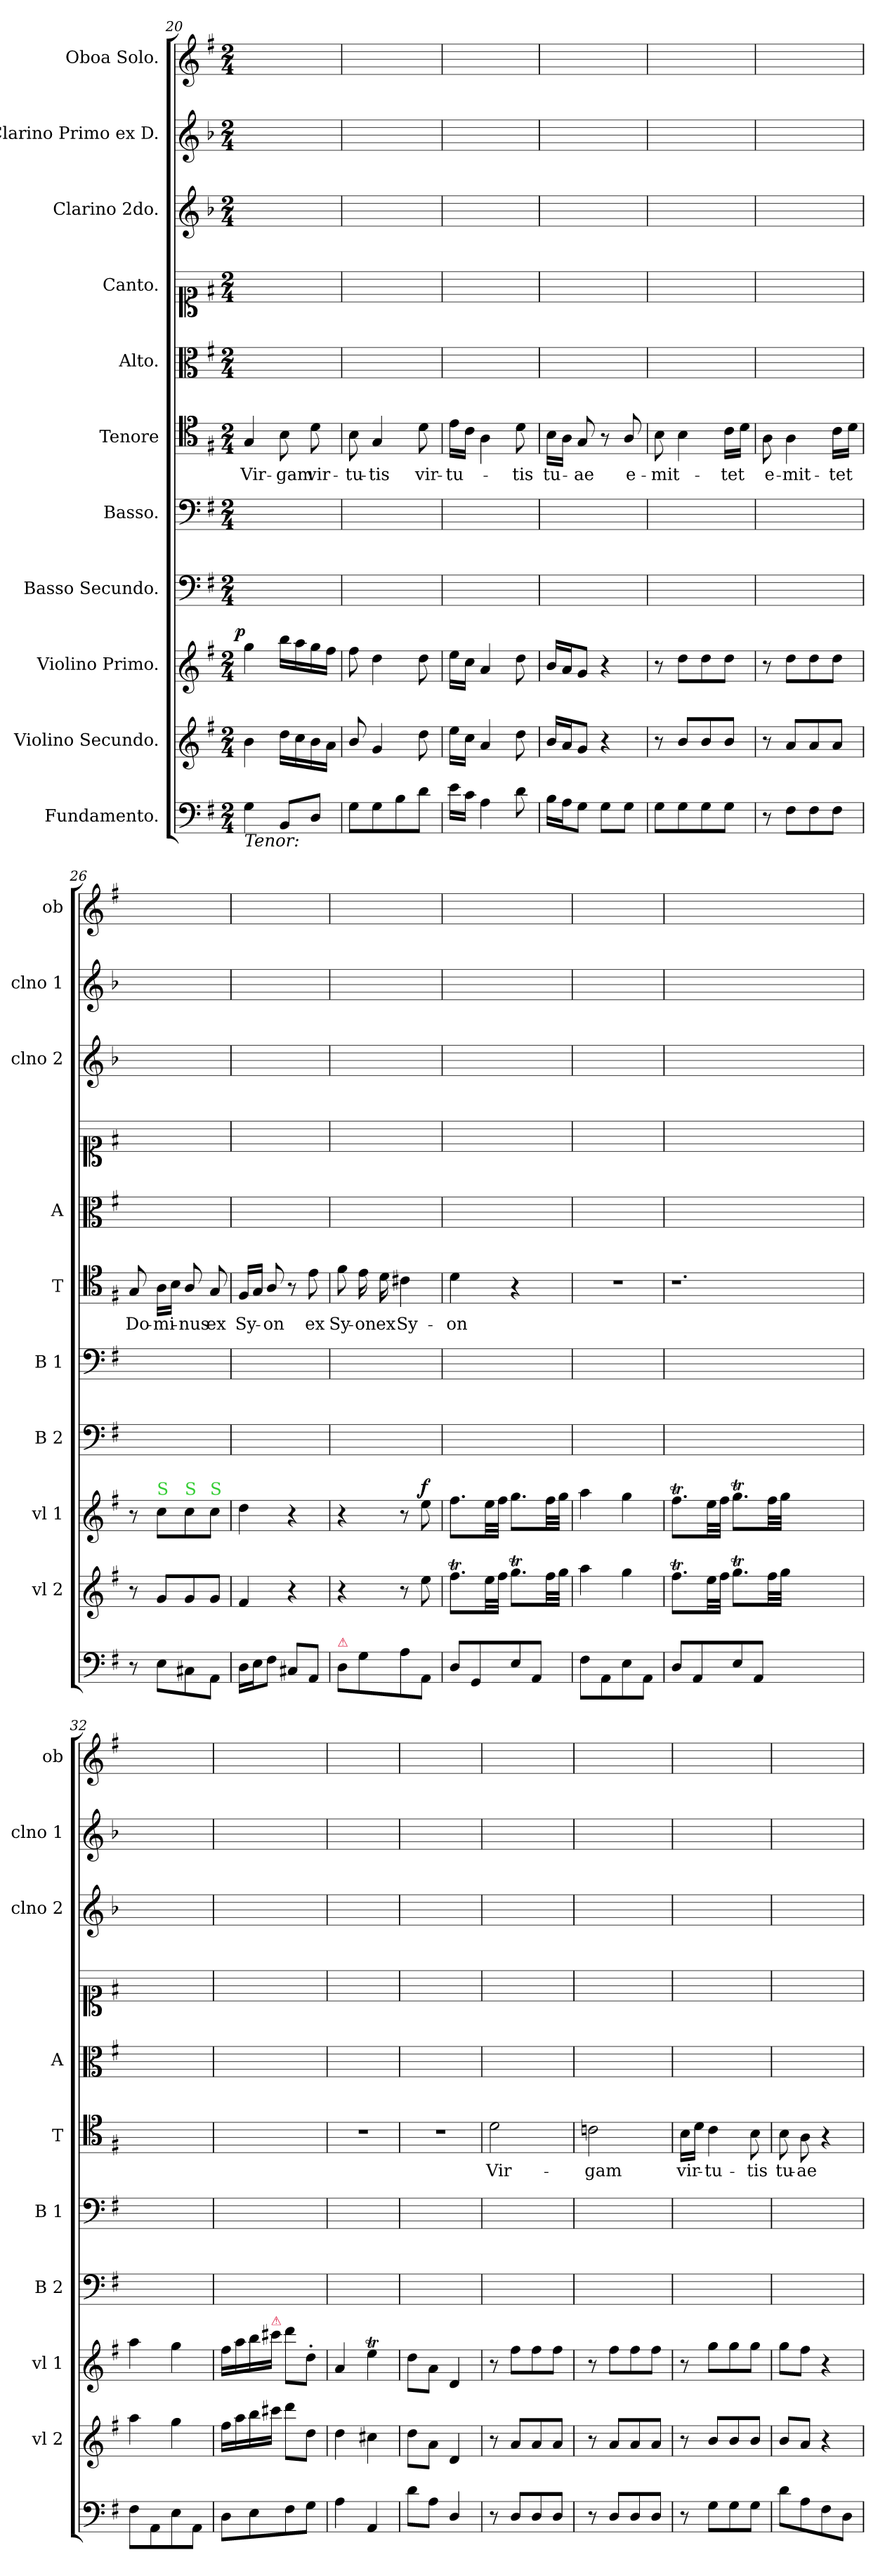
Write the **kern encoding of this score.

**kern	**dynam	**kern	**dynam	**kern	**dynam	**kern	**kern	**kern	**text	**kern	**kern	**kern	**kern	**kern
*part11	*part11	*part10	*part10	*part9	*part9	*part8	*part7	*part6	*part6	*part5	*part4	*part3	*part2	*part1
*staff11	*staff11	*staff10	*staff10	*staff9	*staff9	*staff8	*staff7	*staff6	*staff6	*staff5	*staff4	*staff3	*staff2	*staff1
*I"Fundamento.	*	*I"Violino Secundo.	*	*I"Violino Primo.	*	*I"Basso Secundo.	*I"Basso.	*I"Tenore	*	*I"Alto.	*I"Canto.	*I"Clarino 2do.	*I"Clarino Primo ex D.	*I"Oboa Solo.
*	*	*I'vl 2	*	*I'vl 1	*	*I'B 2	*I'B 1	*I'T	*	*I'A	*	*I'clno 2	*I'clno 1	*I'ob
*clefF4	*	*clefG2	*	*clefG2	*	*clefF4	*clefF4	*clefC4	*	*clefC3	*clefC1	*clefG2	*clefG2	*clefG2
*	*	*	*	*	*	*	*	*	*	*	*	*ITrd-1c-2	*ITrd-1c-2	*
*k[f#]	*	*k[f#]	*	*k[f#]	*	*k[f#]	*k[f#]	*k[f#]	*	*k[f#]	*k[f#]	*k[f#]	*k[f#]	*k[f#]
*G:	*	*G:	*	*G:	*	*G:	*G:	*G:	*	*G:	*G:	*G:	*G:	*G:
*M2/4	*	*M2/4	*	*M2/4	*	*M2/4	*M2/4	*M2/4	*	*M2/4	*M2/4	*M2/4	*M2/4	*M2/4
=20	=20	=20	=20	=20	=20	=20	=20	=20	=20	=20	=20	=20	=20	=20
!LO:TX:b:i:t=Tenor&colon;	!	!	!	!	!	!	!	!	!	!	!	!	!	!
!	!LO:DY:a	!	!LO:DY:a	!	!LO:DY:a:rj	!	!	!	!	!	!	!	!	!
4G\	piano	4b\	piano	4gg\	p.	2ryy	2ryy	4G/	Vir-	2ryy	2ryy	2ryy	2ryy	2ryy
8BB/L	.	16dd\LL	.	16bb\LL	.	.	.	8B\	-gam	.	.	.	.	.
.	.	16cc\	.	16aa\	.	.	.	.	.	.	.	.	.	.
8D/J	.	16b\	.	16gg\	.	.	.	8d\	vir-	.	.	.	.	.
.	.	16a\JJ	.	16ff#\JJ	.	.	.	.	.	.	.	.	.	.
=21	=21	=21	=21	=21	=21	=21	=21	=21	=21	=21	=21	=21	=21	=21
8G\L	.	8b/	.	8ff#\	.	2ryy	2ryy	8B\	-tu-	2ryy	2ryy	2ryy	2ryy	2ryy
8G\	.	4g/	.	4dd\	.	.	.	4G/	-tis	.	.	.	.	.
8B\	.	.	.	.	.	.	.	.	.	.	.	.	.	.
8d\J	.	8dd\	.	8dd\	.	.	.	8d\	vir-	.	.	.	.	.
=22	=22	=22	=22	=22	=22	=22	=22	=22	=22	=22	=22	=22	=22	=22
16e\LL	.	16ee\LL	.	16ee\LL	.	2ryy	2ryy	16e\LL	-tu-	2ryy	2ryy	2ryy	2ryy	2ryy
16c\JJ	.	16cc\JJ	.	16cc\JJ	.	.	.	16c\JJ	.	.	.	.	.	.
4A\	.	4a/	.	4a/	.	.	.	4A\	.	.	.	.	.	.
8d\	.	8dd\	.	8dd\	.	.	.	8d\	-tis	.	.	.	.	.
=23	=23	=23	=23	=23	=23	=23	=23	=23	=23	=23	=23	=23	=23	=23
16B\LL	.	16b/LL	.	16b/LL	.	2ryy	2ryy	16B\LL	tu-	2ryy	2ryy	2ryy	2ryy	2ryy
16A\J	.	16a/J	.	16a/J	.	.	.	16A\JJ	.	.	.	.	.	.
8G\J	.	8g/J	.	8g/J	.	.	.	8G/	-ae	.	.	.	.	.
8G\L	.	4r	.	4r	.	.	.	8r	.	.	.	.	.	.
8G\J	.	.	.	.	.	.	.	8A/	e-	.	.	.	.	.
=24	=24	=24	=24	=24	=24	=24	=24	=24	=24	=24	=24	=24	=24	=24
8G\L	.	8r	.	8r	.	2ryy	2ryy	8B\	-mit-	2ryy	2ryy	2ryy	2ryy	2ryy
8G\	.	8b/L	.	8dd\L	.	.	.	4B\	.	.	.	.	.	.
8G\	.	8b/	.	8dd\	.	.	.	.	.	.	.	.	.	.
8G\J	.	8b/J	.	8dd\J	.	.	.	16c\LL	-tet	.	.	.	.	.
.	.	.	.	.	.	.	.	16d\JJ	.	.	.	.	.	.
=25	=25	=25	=25	=25	=25	=25	=25	=25	=25	=25	=25	=25	=25	=25
8r	.	8r	.	8r	.	2ryy	2ryy	8A\	e-	2ryy	2ryy	2ryy	2ryy	2ryy
8F#\L	.	8a/L	.	8dd\L	.	.	.	4A\	-mit-	.	.	.	.	.
8F#\	.	8a/	.	8dd\	.	.	.	.	.	.	.	.	.	.
8F#\J	.	8a/J	.	8dd\J	.	.	.	16c\LL	-tet	.	.	.	.	.
.	.	.	.	.	.	.	.	16d\JJ	.	.	.	.	.	.
=26	=26	=26	=26	=26	=26	=26	=26	=26	=26	=26	=26	=26	=26	=26
8r	.	8r	.	8r	.	2ryy	2ryy	8G/	Do-	2ryy	2ryy	2ryy	2ryy	2ryy
!	!	!	!	!LO:TX:a:color=limegreen:t=S	!	!	!	!	!	!	!	!	!	!
8E\L	.	8g/L	.	8cc\L	.	.	.	16A\LL	-mi-	.	.	.	.	.
.	.	.	.	.	.	.	.	16B\JJ	.	.	.	.	.	.
!	!	!	!	!LO:TX:a:color=limegreen:t=S	!	!	!	!	!	!	!	!	!	!
8C#X\	.	8g/	.	8cc\	.	.	.	8A/	-nus	.	.	.	.	.
!	!	!	!	!LO:TX:a:color=limegreen:t=S	!	!	!	!	!	!	!	!	!	!
8AA\J	.	8g/J	.	8cc\J	.	.	.	8G/	ex	.	.	.	.	.
=27	=27	=27	=27	=27	=27	=27	=27	=27	=27	=27	=27	=27	=27	=27
16D\LL	.	4f#/	.	4dd\	.	2ryy	2ryy	16F#/LL	Sy-	2ryy	2ryy	2ryy	2ryy	2ryy
16E\J	.	.	.	.	.	.	.	16G/JJ	.	.	.	.	.	.
8F#\J	.	.	.	.	.	.	.	8A/	-on	.	.	.	.	.
8C#X/L	.	4r	.	4r	.	.	.	8r	.	.	.	.	.	.
8AA/J	.	.	.	.	.	.	.	8e\	ex	.	.	.	.	.
=28	=28	=28	=28	=28	=28	=28	=28	=28	=28	=28	=28	=28	=28	=28
!LO:TX:a:color=crimson:t=⚠	!	!	!	!	!	!	!	!	!	!	!	!	!	!
!	!	!	!LO:DY:a	!	!	!	!	!	!	!	!	!	!	!
8D\L	.	4r	fort.	4r	.	2ryy	2ryy	8f#\	Sy-	2ryy	2ryy	2ryy	2ryy	2ryy
8G\	.	.	.	.	.	.	.	16e\	-on	.	.	.	.	.
.	.	.	.	.	.	.	.	16d\	ex	.	.	.	.	.
8A\	.	8r	.	8r	.	.	.	4c#X\	Sy-	.	.	.	.	.
!	!	!	!	!	!LO:DY:a	!	!	!	!	!	!	!	!	!
8AA/J	.	8ee\	.	8ee\	f.	.	.	.	.	.	.	.	.	.
=29	=29	=29	=29	=29	=29	=29	=29	=29	=29	=29	=29	=29	=29	=29
8D/L	.	8.ff#t\L	.	8.ff#\L	.	2ryy	2ryy	4d\	-on	2ryy	2ryy	2ryy	2ryy	2ryy
8GG/	.	.	.	.	.	.	.	.	.	.	.	.	.	.
.	.	32ee\LL	.	32ee\LL	.	.	.	.	.	.	.	.	.	.
.	.	32ff#\JJJ	.	32ff#\JJJ	.	.	.	.	.	.	.	.	.	.
8E/	.	8.ggT\L	.	8.gg\L	.	.	.	4r	.	.	.	.	.	.
8AA/J	.	.	.	.	.	.	.	.	.	.	.	.	.	.
.	.	32ff#\LL	.	32ff#\LL	.	.	.	.	.	.	.	.	.	.
.	.	32gg\JJJ	.	32gg\JJJ	.	.	.	.	.	.	.	.	.	.
=30	=30	=30	=30	=30	=30	=30	=30	=30	=30	=30	=30	=30	=30	=30
8F#\L	.	4aa\	.	4aa\	.	2ryy	2ryy	2r	.	2ryy	2ryy	2ryy	2ryy	2ryy
8AA\	.	.	.	.	.	.	.	.	.	.	.	.	.	.
8E\	.	4gg\	.	4gg\	.	.	.	.	.	.	.	.	.	.
8AA\J	.	.	.	.	.	.	.	.	.	.	.	.	.	.
=31	=31	=31	=31	=31	=31	=31	=31	=31	=31	=31	=31	=31	=31	=31
8D/L	.	8.ff#t\L	.	8.ff#t\L	.	2ryy	2ryy	1.r	.	2ryy	2ryy	2ryy	2ryy	2ryy
8AA/	.	.	.	.	.	.	.	.	.	.	.	.	.	.
.	.	32ee\LL	.	32ee\LL	.	.	.	.	.	.	.	.	.	.
.	.	32ff#\JJJ	.	32ff#\JJJ	.	.	.	.	.	.	.	.	.	.
8E/	.	8.ggT\L	.	8.ggT\L	.	.	.	.	.	.	.	.	.	.
8AA/J	.	.	.	.	.	.	.	.	.	.	.	.	.	.
.	.	32ff#\LL	.	32ff#\LL	.	.	.	.	.	.	.	.	.	.
.	.	32gg\JJJ	.	32gg\JJJ	.	.	.	.	.	.	.	.	.	.
1ryy	.	1ryy	.	1ryy	.	1ryy	1ryy	.	.	1ryy	1ryy	1ryy	1ryy	1ryy
=32	=32	=32	=32	=32	=32	=32	=32	=32	=32	=32	=32	=32	=32	=32
8F#\L	.	4aa\	.	4aa\	.	2ryy	2ryy	2ryy	.	2ryy	2ryy	2ryy	2ryy	2ryy
8AA\	.	.	.	.	.	.	.	.	.	.	.	.	.	.
8E\	.	4gg\	.	4gg\	.	.	.	.	.	.	.	.	.	.
8AA\J	.	.	.	.	.	.	.	.	.	.	.	.	.	.
=33	=33	=33	=33	=33	=33	=33	=33	=33	=33	=33	=33	=33	=33	=33
8D\L	.	16ff#\LL	.	16ff#\LL	.	2ryy	2ryy	2ryy	.	2ryy	2ryy	2ryy	2ryy	2ryy
.	.	16aa\	.	16aa\	.	.	.	.	.	.	.	.	.	.
8E\	.	16bb\	.	16bb\	.	.	.	.	.	.	.	.	.	.
!	!	!	!	!LO:TX:a:color=crimson:t=⚠	!	!	!	!	!	!	!	!	!	!
.	.	16ccc#X\JJ	.	16ccc#X\JJ	.	.	.	.	.	.	.	.	.	.
8F#\	.	8ddd\L	.	8ddd\L	.	.	.	.	.	.	.	.	.	.
8G\J	.	8dd\J	.	8dd'\J	.	.	.	.	.	.	.	.	.	.
=34	=34	=34	=34	=34	=34	=34	=34	=34	=34	=34	=34	=34	=34	=34
4A\	.	4dd\	.	4a/	.	2ryy	2ryy	2r	.	2ryy	2ryy	2ryy	2ryy	2ryy
4AA/	.	4cc#X\	.	4eeT\	.	.	.	.	.	.	.	.	.	.
=35	=35	=35	=35	=35	=35	=35	=35	=35	=35	=35	=35	=35	=35	=35
8d\L	.	8dd\L	.	8dd\L	.	2ryy	2ryy	2r	.	2ryy	2ryy	2ryy	2ryy	2ryy
8A\J	.	8a\J	.	8a\J	.	.	.	.	.	.	.	.	.	.
4D/	.	4d/	.	4d/	.	.	.	.	.	.	.	.	.	.
=36	=36	=36	=36	=36	=36	=36	=36	=36	=36	=36	=36	=36	=36	=36
!	!	!	!LO:DY:a	!	!LO:DY:a	!	!	!	!	!	!	!	!	!
8r	.	8r	piano	8r	piano	2ryy	2ryy	2d\	Vir-	2ryy	2ryy	2ryy	2ryy	2ryy
8D/L	.	8a/L	.	8ff#\L	.	.	.	.	.	.	.	.	.	.
8D/	.	8a/	.	8ff#\	.	.	.	.	.	.	.	.	.	.
8D/J	.	8a/J	.	8ff#\J	.	.	.	.	.	.	.	.	.	.
=37	=37	=37	=37	=37	=37	=37	=37	=37	=37	=37	=37	=37	=37	=37
8r	.	8r	.	8r	.	2ryy	2ryy	2cn\	-gam	2ryy	2ryy	2ryy	2ryy	2ryy
8D/L	.	8a/L	.	8ff#\L	.	.	.	.	.	.	.	.	.	.
8D/	.	8a/	.	8ff#\	.	.	.	.	.	.	.	.	.	.
8D/J	.	8a/J	.	8ff#\J	.	.	.	.	.	.	.	.	.	.
=38	=38	=38	=38	=38	=38	=38	=38	=38	=38	=38	=38	=38	=38	=38
8r	.	8r	.	8r	.	2ryy	2ryy	16B\LL	vir-	2ryy	2ryy	2ryy	2ryy	2ryy
.	.	.	.	.	.	.	.	16d\JJ	.	.	.	.	.	.
8G\L	.	8b/L	.	8gg\L	.	.	.	4c\	-tu-	.	.	.	.	.
8G\	.	8b/	.	8gg\	.	.	.	.	.	.	.	.	.	.
8G\J	.	8b/J	.	8gg\J	.	.	.	8B\	-tis	.	.	.	.	.
=39	=39	=39	=39	=39	=39	=39	=39	=39	=39	=39	=39	=39	=39	=39
8d\L	.	8b/L	.	8gg\L	.	2ryy	2ryy	8B\	tu-	2ryy	2ryy	2ryy	2ryy	2ryy
8A\	.	8a/J	.	8ff#\J	.	.	.	8A\	-ae	.	.	.	.	.
8F#\	.	4r	.	4r	.	.	.	4r	.	.	.	.	.	.
8D\J	.	.	.	.	.	.	.	.	.	.	.	.	.	.
=	=	=	=	=	=	=	=	=	=	=	=	=	=	=
*-	*-	*-	*-	*-	*-	*-	*-	*-	*-	*-	*-	*-	*-	*-
